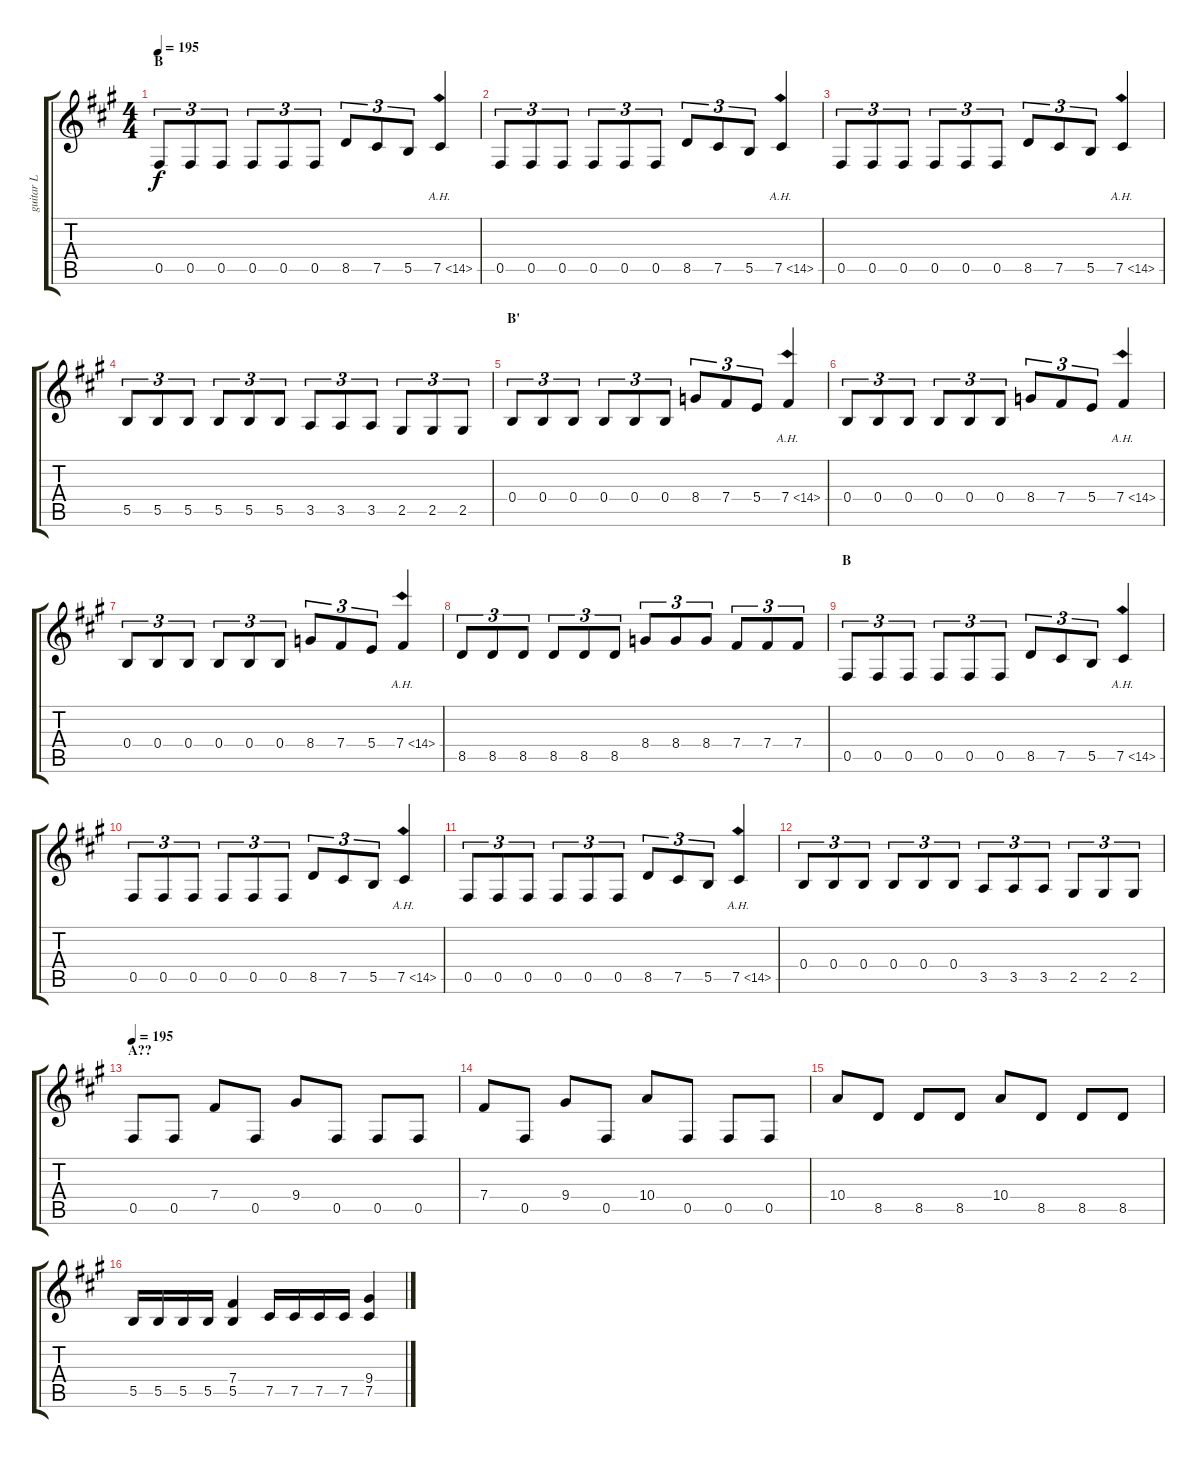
\track ("guitar L" "guitar L") {instrument distortionguitar}
\staff {score tabs}
\tuning (Db4 Ab3 E3 B2 Gb2 Db2) {hide}
\ts (4 4)
\section ("" "B")
\tempo 195
\clef g2
\ks a
0.5.8{tu (3 2) dy f} 0.5.8{tu (3 2)} 0.5.8{tu (3 2)} 0.5.8{tu (3 2)} 0.5.8{tu (3 2)} 0.5.8{tu (3 2)} 8.5.8{tu (3 2)} 7.5.8{tu (3 2)} 5.5.8{tu (3 2)} 7.5{ah 7}.4 |
0.5.8{tu (3 2)} 0.5.8{tu (3 2)} 0.5.8{tu (3 2)} 0.5.8{tu (3 2)} 0.5.8{tu (3 2)} 0.5.8{tu (3 2)} 8.5.8{tu (3 2)} 7.5.8{tu (3 2)} 5.5.8{tu (3 2)} 7.5{ah 7}.4 |
0.5.8{tu (3 2)} 0.5.8{tu (3 2)} 0.5.8{tu (3 2)} 0.5.8{tu (3 2)} 0.5.8{tu (3 2)} 0.5.8{tu (3 2)} 8.5.8{tu (3 2)} 7.5.8{tu (3 2)} 5.5.8{tu (3 2)} 7.5{ah 7}.4 |
5.5.8{tu (3 2)} 5.5.8{tu (3 2)} 5.5.8{tu (3 2)} 5.5.8{tu (3 2)} 5.5.8{tu (3 2)} 5.5.8{tu (3 2)} 3.5.8{tu (3 2)} 3.5.8{tu (3 2)} 3.5.8{tu (3 2)} 2.5.8{tu (3 2)} 2.5.8{tu (3 2)} 2.5.8{tu (3 2)} |
\section ("" "B'")
0.4.8{tu (3 2)} 0.4.8{tu (3 2)} 0.4.8{tu (3 2)} 0.4.8{tu (3 2)} 0.4.8{tu (3 2)} 0.4.8{tu (3 2)} 8.4.8{tu (3 2)} 7.4.8{tu (3 2)} 5.4.8{tu (3 2)} 7.4{ah 7}.4 |
0.4.8{tu (3 2)} 0.4.8{tu (3 2)} 0.4.8{tu (3 2)} 0.4.8{tu (3 2)} 0.4.8{tu (3 2)} 0.4.8{tu (3 2)} 8.4.8{tu (3 2)} 7.4.8{tu (3 2)} 5.4.8{tu (3 2)} 7.4{ah 7}.4 |
0.4.8{tu (3 2)} 0.4.8{tu (3 2)} 0.4.8{tu (3 2)} 0.4.8{tu (3 2)} 0.4.8{tu (3 2)} 0.4.8{tu (3 2)} 8.4.8{tu (3 2)} 7.4.8{tu (3 2)} 5.4.8{tu (3 2)} 7.4{ah 7}.4 |
8.5.8{tu (3 2)} 8.5.8{tu (3 2)} 8.5.8{tu (3 2)} 8.5.8{tu (3 2)} 8.5.8{tu (3 2)} 8.5.8{tu (3 2)} 8.4.8{tu (3 2)} 8.4.8{tu (3 2)} 8.4.8{tu (3 2)} 7.4.8{tu (3 2)} 7.4.8{tu (3 2)} 7.4.8{tu (3 2)} |
\section ("" "B")
0.5.8{tu (3 2)} 0.5.8{tu (3 2)} 0.5.8{tu (3 2)} 0.5.8{tu (3 2)} 0.5.8{tu (3 2)} 0.5.8{tu (3 2)} 8.5.8{tu (3 2)} 7.5.8{tu (3 2)} 5.5.8{tu (3 2)} 7.5{ah 7}.4 |
0.5.8{tu (3 2)} 0.5.8{tu (3 2)} 0.5.8{tu (3 2)} 0.5.8{tu (3 2)} 0.5.8{tu (3 2)} 0.5.8{tu (3 2)} 8.5.8{tu (3 2)} 7.5.8{tu (3 2)} 5.5.8{tu (3 2)} 7.5{ah 7}.4 |
0.5.8{tu (3 2)} 0.5.8{tu (3 2)} 0.5.8{tu (3 2)} 0.5.8{tu (3 2)} 0.5.8{tu (3 2)} 0.5.8{tu (3 2)} 8.5.8{tu (3 2)} 7.5.8{tu (3 2)} 5.5.8{tu (3 2)} 7.5{ah 7}.4 |
0.4.8{tu (3 2)} 0.4.8{tu (3 2)} 0.4.8{tu (3 2)} 0.4.8{tu (3 2)} 0.4.8{tu (3 2)} 0.4.8{tu (3 2)} 3.5.8{tu (3 2)} 3.5.8{tu (3 2)} 3.5.8{tu (3 2)} 2.5.8{tu (3 2)} 2.5.8{tu (3 2)} 2.5.8{tu (3 2)} |
\section ("" "A??")
\tempo 195
0.5.8 0.5.8 7.4.8 0.5.8 9.4.8 0.5.8 0.5.8 0.5.8 |
7.4.8 0.5.8 9.4.8 0.5.8 10.4.8 0.5.8 0.5.8 0.5.8 |
10.4.8 8.5.8 8.5.8 8.5.8 10.4.8 8.5.8 8.5.8 8.5.8 |
5.5.16 5.5.16 5.5.16 5.5.16 (7.4 5.5).4 7.5.16 7.5.16 7.5.16 7.5.16 (9.4 7.5).4
